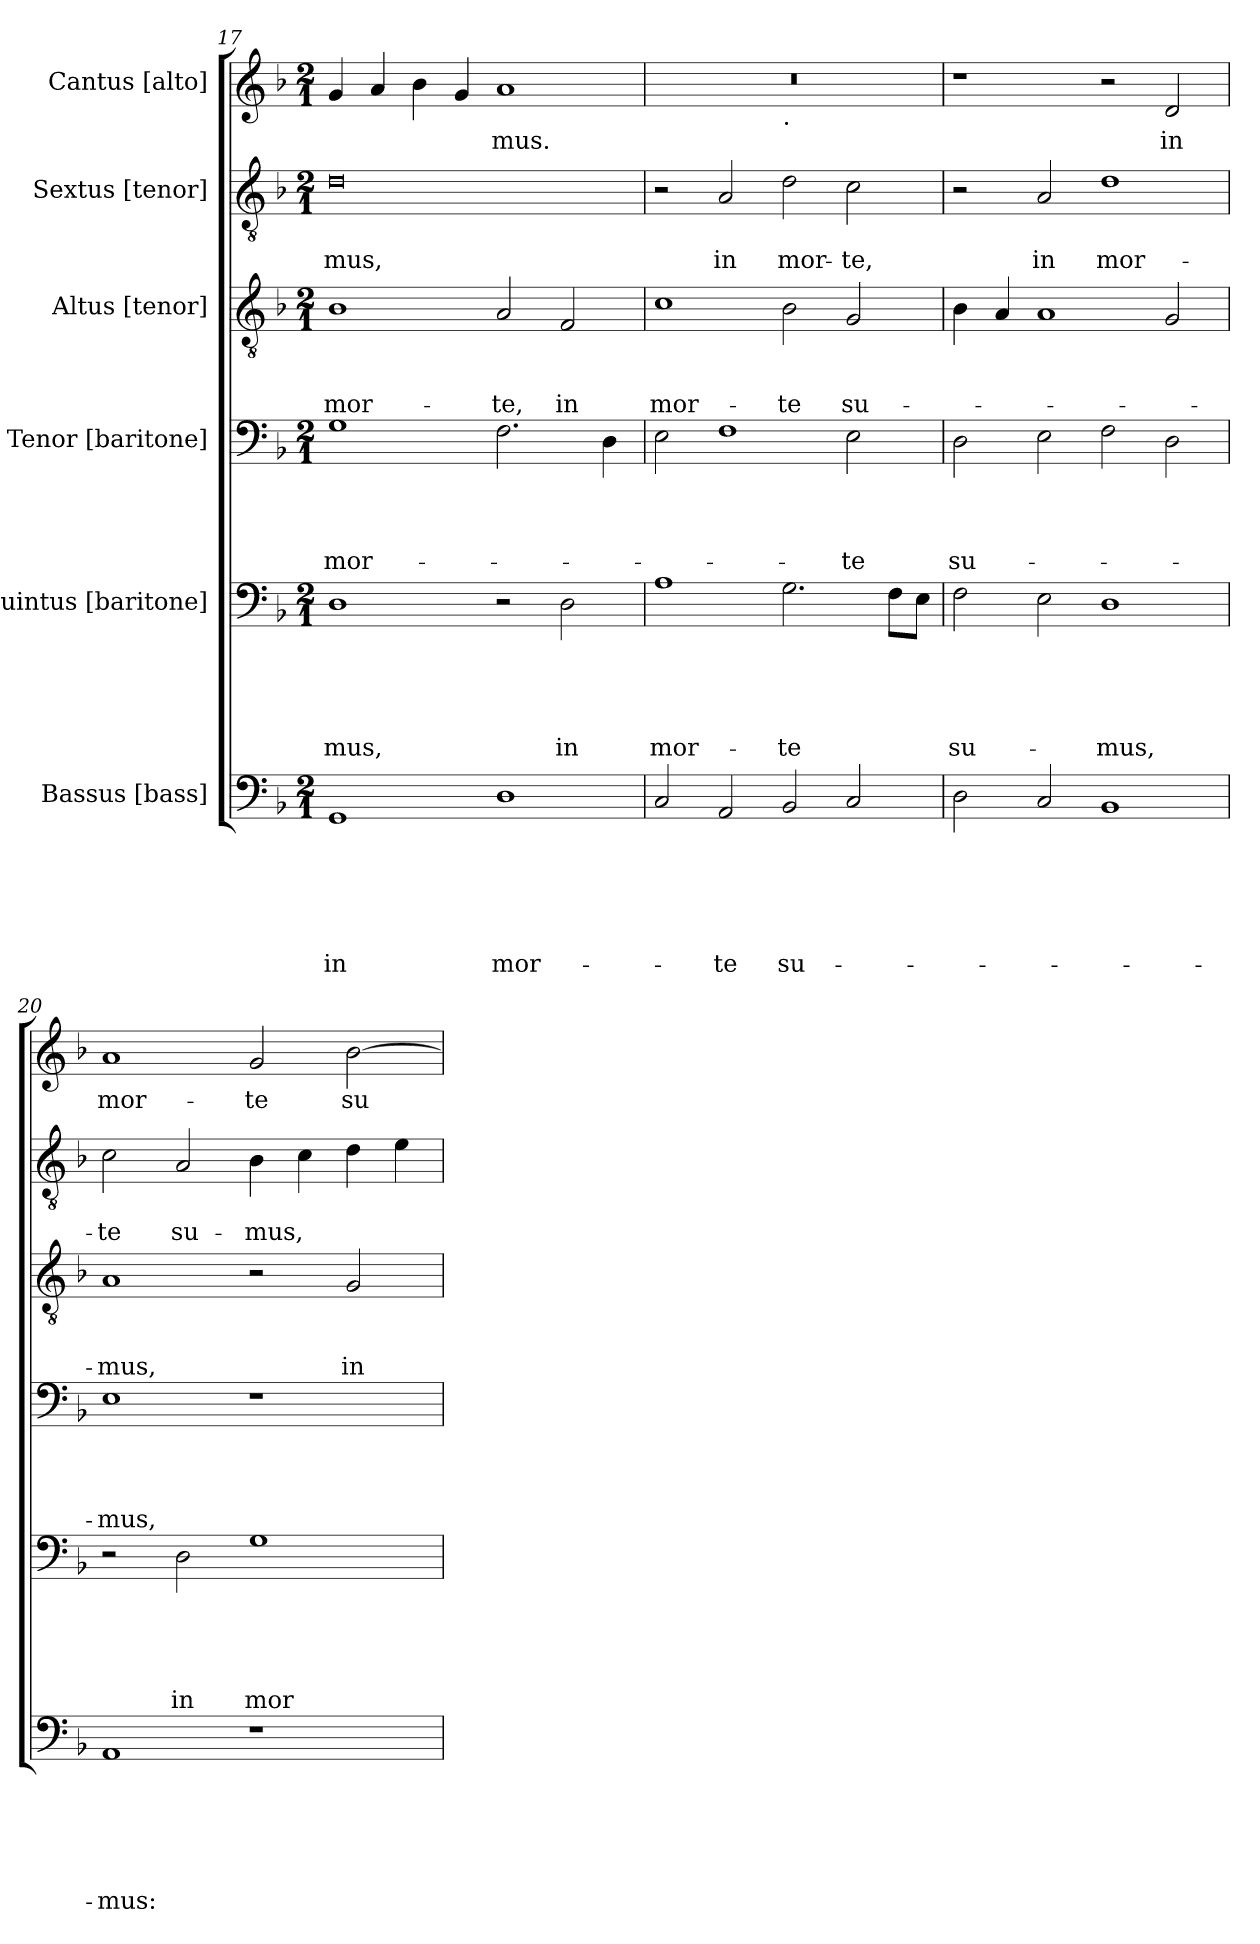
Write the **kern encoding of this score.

**kern	**text	**text	**text	**text	**text	**text	**kern	**text	**text	**text	**text	**text	**kern	**text	**text	**text	**text	**kern	**text	**text	**text	**kern	**text	**text	**kern	**text
*part6	*part6	*part6	*part6	*part6	*part6	*part6	*part5	*part5	*part5	*part5	*part5	*part5	*part4	*part4	*part4	*part4	*part4	*part3	*part3	*part3	*part3	*part2	*part2	*part2	*part1	*part1
*staff6	*staff6	*staff6	*staff6	*staff6	*staff6	*staff6	*staff5	*staff5	*staff5	*staff5	*staff5	*staff5	*staff4	*staff4	*staff4	*staff4	*staff4	*staff3	*staff3	*staff3	*staff3	*staff2	*staff2	*staff2	*staff1	*staff1
*I"Bassus [bass]	*	*	*	*	*	*	*I"Quintus [baritone]	*	*	*	*	*	*I"Tenor [baritone]	*	*	*	*	*I"Altus [tenor]	*	*	*	*I"Sextus [tenor]	*	*	*I"Cantus [alto]	*
*clefF4	*	*	*	*	*	*	*clefF4	*	*	*	*	*	*clefF4	*	*	*	*	*clefGv2	*	*	*	*clefGv2	*	*	*clefG2	*
*k[b-]	*	*	*	*	*	*	*k[b-]	*	*	*	*	*	*k[b-]	*	*	*	*	*k[b-]	*	*	*	*k[b-]	*	*	*k[b-]	*
*F:	*	*	*	*	*	*	*F:	*	*	*	*	*	*F:	*	*	*	*	*F:	*	*	*	*F:	*	*	*F:	*
*M2/1	*	*	*	*	*	*	*M2/1	*	*	*	*	*	*M2/1	*	*	*	*	*M2/1	*	*	*	*M2/1	*	*	*M2/1	*
=17	=17	=17	=17	=17	=17	=17	=17	=17	=17	=17	=17	=17	=17	=17	=17	=17	=17	=17	=17	=17	=17	=17	=17	=17	=17	=17
!	!	!	!	!	!	!LO:LY:b	!	!	!	!	!	!LO:LY:b	!	!	!	!	!LO:LY:b	!	!	!	!LO:LY:b	!	!	!LO:LY:b	!	!
1GG	.	.	.	.	.	in	1D	.	.	.	.	-mus,	1G	.	.	.	mor-	1B-	.	.	mor-	0d	.	-mus,	4g/	.
.	.	.	.	.	.	.	.	.	.	.	.	.	.	.	.	.	.	.	.	.	.	.	.	.	4a/	.
.	.	.	.	.	.	.	.	.	.	.	.	.	.	.	.	.	.	.	.	.	.	.	.	.	4b-\	.
.	.	.	.	.	.	.	.	.	.	.	.	.	.	.	.	.	.	.	.	.	.	.	.	.	4g/	.
!	!	!	!	!	!	!LO:LY:b	!	!	!	!	!	!	!	!	!	!	!	!	!	!	!LO:LY:b	!	!	!	!	!LO:LY:b
1D	.	.	.	.	.	mor-	2r	.	.	.	.	.	2.F\	.	.	.	.	2A/	.	.	-te,	.	.	.	1a	-mus.
!	!	!	!	!	!	!	!	!	!	!	!	!LO:LY:b	!	!	!	!	!	!	!	!	!LO:LY:b	!	!	!	!	!
.	.	.	.	.	.	.	2D\	.	.	.	.	in	.	.	.	.	.	2F/	.	.	in	.	.	.	.	.
.	.	.	.	.	.	.	.	.	.	.	.	.	4D\	.	.	.	.	.	.	.	.	.	.	.	.	.
!!LO:PB:g=z
=18	=18	=18	=18	=18	=18	=18	=18	=18	=18	=18	=18	=18	=18	=18	=18	=18	=18	=18	=18	=18	=18	=18	=18	=18	=18	=18
!	!	!	!	!	!	!	!	!	!	!	!	!LO:LY:b	!	!	!	!	!	!	!	!	!LO:LY:b	!	!	!	!	!
*	*	*	*	*	*	*	*	*	*	*	*	*	*	*	*	*	*	*	*	*	*	*	*	*	*^	*
2C/	.	.	.	.	.	.	1A	.	.	.	.	mor-	2E\	.	.	.	.	1c	.	.	mor-	2r	.	.	0r	1ryy	.
!	!	!	!	!	!	!LO:LY:b	!	!	!	!	!	!	!	!	!	!	!	!	!	!	!	!	!	!LO:LY:b	!	!	!
2AA/	.	.	.	.	.	-te	.	.	.	.	.	.	1F	.	.	.	.	.	.	.	.	2A/	.	in	.	.	.
!	!	!	!	!	!	!	!	!	!	!	!	!	!	!	!	!	!	!	!	!	!	!	!	!	!	!LO:TX:b:t=.	!
!	!	!	!	!	!	!LO:LY:b	!	!	!	!	!	!LO:LY:b	!	!	!	!	!	!	!	!	!LO:LY:b	!	!	!LO:LY:b	!	!	!
2BB-/	.	.	.	.	.	su-	2.G\	.	.	.	.	-te	.	.	.	.	.	2B-\	.	.	-te	2d\	.	mor-	.	1ryy	.
!	!	!	!	!	!	!	!	!	!	!	!	!	!	!	!	!	!LO:LY:b	!	!	!	!LO:LY:b	!	!	!LO:LY:b	!	!	!
2C/	.	.	.	.	.	.	.	.	.	.	.	.	2E\	.	.	.	-te	2G/	.	.	su-	2c\	.	-te,	.	.	.
.	.	.	.	.	.	.	8F\L	.	.	.	.	.	.	.	.	.	.	.	.	.	.	.	.	.	.	.	.
.	.	.	.	.	.	.	8E\J	.	.	.	.	.	.	.	.	.	.	.	.	.	.	.	.	.	.	.	.
=19	=19	=19	=19	=19	=19	=19	=19	=19	=19	=19	=19	=19	=19	=19	=19	=19	=19	=19	=19	=19	=19	=19	=19	=19	=19	=19	=19
!	!	!	!	!	!	!	!	!	!	!	!	!LO:LY:b	!	!	!	!	!LO:LY:b	!	!	!	!	!	!	!	!	!	!
*	*	*	*	*	*	*	*	*	*	*	*	*	*	*	*	*	*	*	*	*	*	*	*	*	*v	*v	*
2D\	.	.	.	.	.	.	2F\	.	.	.	.	su-	2D\	.	.	.	su-	4B-\	.	.	.	2r	.	.	1r	.
.	.	.	.	.	.	.	.	.	.	.	.	.	.	.	.	.	.	4A/	.	.	.	.	.	.	.	.
!	!	!	!	!	!	!	!	!	!	!	!	!	!	!	!	!	!	!	!	!	!	!	!	!LO:LY:b	!	!
2C/	.	.	.	.	.	.	2E\	.	.	.	.	.	2E\	.	.	.	.	1A	.	.	.	2A/	.	in	.	.
!	!	!	!	!	!	!	!	!	!	!	!	!LO:LY:b	!	!	!	!	!	!	!	!	!	!	!	!LO:LY:b	!	!
1BB-	.	.	.	.	.	.	1D	.	.	.	.	-mus,	2F\	.	.	.	.	.	.	.	.	1d	.	mor-	2r	.
!	!	!	!	!	!	!	!	!	!	!	!	!	!	!	!	!	!	!	!	!	!	!	!	!	!	!LO:LY:b
.	.	.	.	.	.	.	.	.	.	.	.	.	2D\	.	.	.	.	2G/	.	.	.	.	.	.	2d/	in
=20	=20	=20	=20	=20	=20	=20	=20	=20	=20	=20	=20	=20	=20	=20	=20	=20	=20	=20	=20	=20	=20	=20	=20	=20	=20	=20
!	!	!	!	!	!	!LO:LY:b	!	!	!	!	!	!	!	!	!	!	!LO:LY:b	!	!	!	!LO:LY:b	!	!	!LO:LY:b	!	!LO:LY:b
1AA	.	.	.	.	.	-mus:	2r	.	.	.	.	.	1E	.	.	.	-mus,	1A	.	.	-mus,	2c\	.	-te	1a	mor-
!	!	!	!	!	!	!	!	!	!	!	!	!LO:LY:b	!	!	!	!	!	!	!	!	!	!	!	!LO:LY:b	!	!
.	.	.	.	.	.	.	2D\	.	.	.	.	in	.	.	.	.	.	.	.	.	.	2A/	.	su-	.	.
!	!	!	!	!	!	!	!	!	!	!	!	!LO:LY:b	!	!	!	!	!	!	!	!	!	!	!	!LO:LY:b	!	!LO:LY:b
1r	.	.	.	.	.	.	1G	.	.	.	.	mor-	1r	.	.	.	.	2r	.	.	.	4B-\	.	-mus,	2g/	-te
.	.	.	.	.	.	.	.	.	.	.	.	.	.	.	.	.	.	.	.	.	.	4c\	.	.	.	.
!	!	!	!	!	!	!	!	!	!	!	!	!	!	!	!	!	!	!	!	!	!LO:LY:b	!	!	!	!	!LO:LY:b
.	.	.	.	.	.	.	.	.	.	.	.	.	.	.	.	.	.	2G/	.	.	in	4d\	.	.	[>2b-\	su-
.	.	.	.	.	.	.	.	.	.	.	.	.	.	.	.	.	.	.	.	.	.	4e\	.	.	.	.
=	=	=	=	=	=	=	=	=	=	=	=	=	=	=	=	=	=	=	=	=	=	=	=	=	=	=
*-	*-	*-	*-	*-	*-	*-	*-	*-	*-	*-	*-	*-	*-	*-	*-	*-	*-	*-	*-	*-	*-	*-	*-	*-	*-	*-
